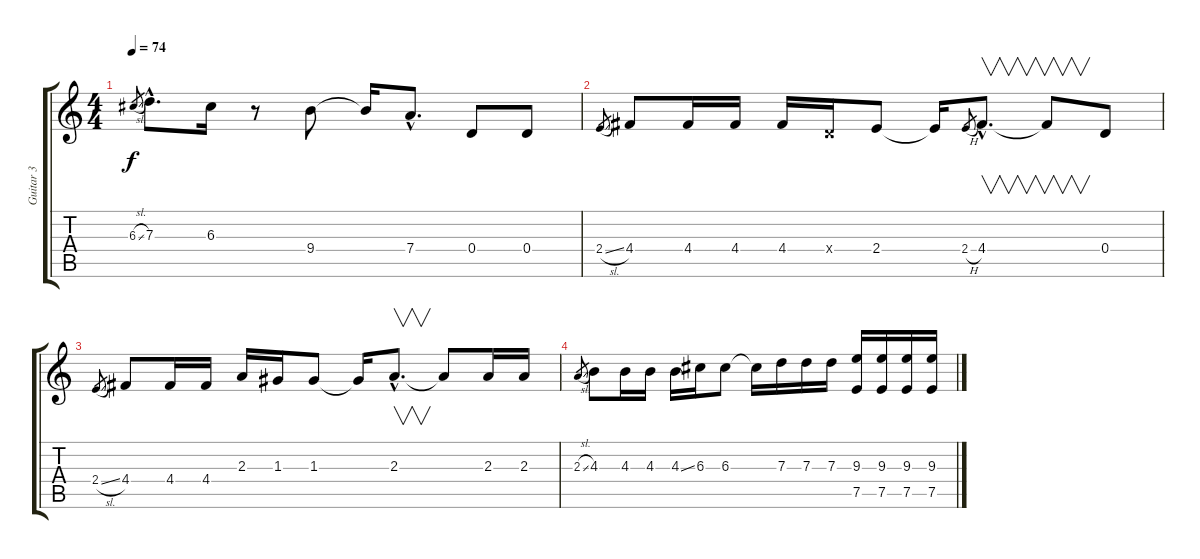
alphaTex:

\track ("Guitar 3" "Guitar 3") {instrument acousticguitarsteel}
\staff {score tabs}
\tuning (E4 B3 G3 D3 A2 E2) {hide}
\ts (4 4)
\tempo 74
\clef g2
\ks c
6.3{sl}.8{gr dy f} 7.3{hac}.8{d} 6.3.16 r.8 9.4.8 9.4{t}.16 7.4{hac}.8{d} 0.4.8 0.4.8 |
2.4{sl}.8{gr} 4.4.8 4.4.16 4.4.16 4.4.16 0.4{x}.16 2.4.8 2.4{t}.16 2.4{h}.8{gr} 4.4{hac}.8{v d} 4.4{t}.8{v} 0.4.8 |
2.4{sl}.8{gr} 4.4.8 4.4.16 4.4.16 2.3.16 1.3.16 1.3.8 1.3{t}.16 2.3{hac}.8{v d} 2.3{t}.8 2.3.16 2.3.16 |
2.3{sl}.8{gr} 4.3.8 4.3.16 4.3.16 4.3{ss}.16 6.3.16 6.3.8 6.3{t}.16 7.3.16 7.3.16 7.3.16 (9.3 7.5).16 (9.3 7.5).16 (9.3 7.5).16 (9.3 7.5).16
